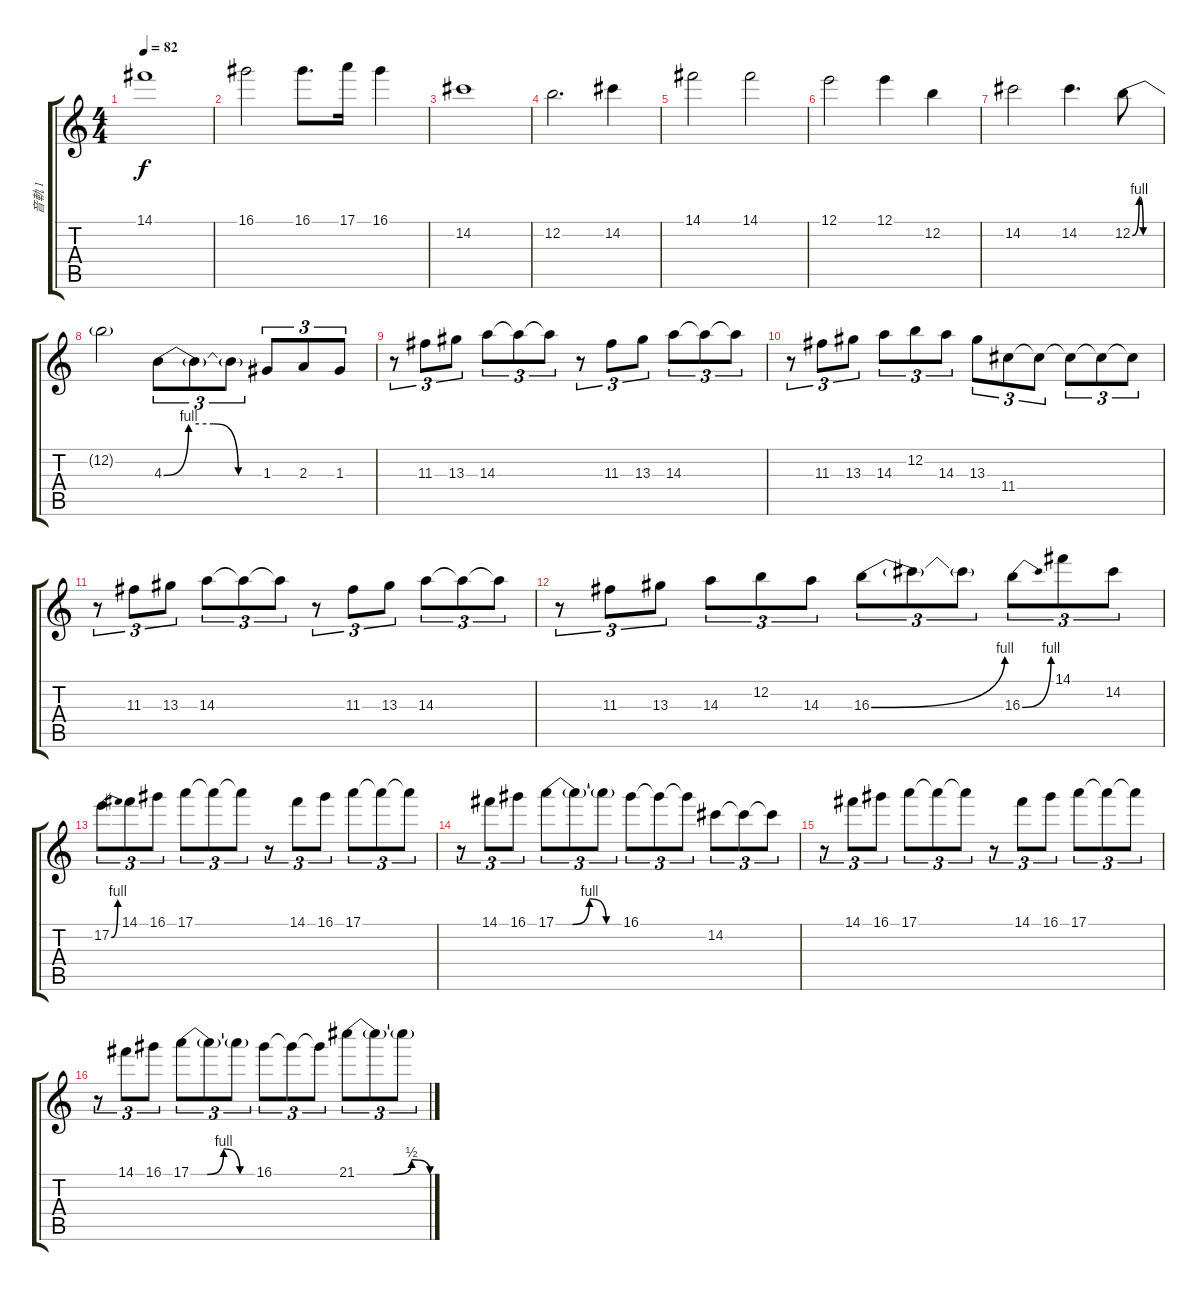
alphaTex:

\track ("音軌 1" "音軌 1") {instrument overdrivenguitar}
\staff {score tabs}
\tuning (E4 B3 G3 D3 A2 E2) {hide}
\ts (4 4)
\tempo 82
\clef g2
\ks c
14.1.1{dy f} |
16.1.2 16.1.8{d} 17.1.16 16.1.4 |
14.2.1 |
12.2.2{d} 14.2.4 |
14.1.2 14.1.2 |
12.1.2 12.1.4 12.2.4 |
14.2.2 14.2.4{d} 12.2{be (custom 0 0 15 4 24 0 45 0 60 0)}.8 |
12.2{t}.2 4.3{be (custom 0 0 15 4 30 4 45 0 60 0)}.8{tu (3 2)} 4.3{t}.8{tu (3 2)} 4.3{t}.8{tu (3 2)} 1.3.8{tu (3 2)} 2.3.8{tu (3 2)} 1.3.8{tu (3 2)} |
r.8{tu (3 2)} 11.3.8{tu (3 2)} 13.3.8{tu (3 2)} 14.3.8{tu (3 2)} 14.3{t}.8{tu (3 2)} 14.3{t}.8{tu (3 2)} r.8{tu (3 2)} 11.3.8{tu (3 2)} 13.3.8{tu (3 2)} 14.3.8{tu (3 2)} 14.3{t}.8{tu (3 2)} 14.3{t}.8{tu (3 2)} |
r.8{tu (3 2)} 11.3.8{tu (3 2)} 13.3.8{tu (3 2)} 14.3.8{tu (3 2)} 12.2.8{tu (3 2)} 14.3.8{tu (3 2)} 13.3.8{tu (3 2)} 11.4.8{tu (3 2)} 11.4{t}.8{tu (3 2)} 11.4{t}.8{tu (3 2)} 11.4{t}.8{tu (3 2)} 11.4{t}.8{tu (3 2)} |
r.8{tu (3 2)} 11.3.8{tu (3 2)} 13.3.8{tu (3 2)} 14.3.8{tu (3 2)} 14.3{t}.8{tu (3 2)} 14.3{t}.8{tu (3 2)} r.8{tu (3 2)} 11.3.8{tu (3 2)} 13.3.8{tu (3 2)} 14.3.8{tu (3 2)} 14.3{t}.8{tu (3 2)} 14.3{t}.8{tu (3 2)} |
r.8{tu (3 2)} 11.3.8{tu (3 2)} 13.3.8{tu (3 2)} 14.3.8{tu (3 2)} 12.2.8{tu (3 2)} 14.3.8{tu (3 2)} 16.3{be (bend 0 0 60 4)}.8{tu (3 2)} 16.3{t}.8{tu (3 2)} 16.3{t}.8{tu (3 2)} 16.3{be (bend 0 0 60 4)}.8{tu (3 2)} 14.1.8{tu (3 2)} 14.2.8{tu (3 2)} |
17.2{be (bend 0 0 60 4)}.8{tu (3 2)} 14.1.8{tu (3 2)} 16.1.8{tu (3 2)} 17.1.8{tu (3 2)} 17.1{t}.8{tu (3 2)} 17.1{t}.8{tu (3 2)} r.8{tu (3 2)} 14.1.8{tu (3 2)} 16.1.8{tu (3 2)} 17.1.8{tu (3 2)} 17.1{t}.8{tu (3 2)} 17.1{t}.8{tu (3 2)} |
r.8{tu (3 2)} 14.1.8{tu (3 2)} 16.1.8{tu (3 2)} 17.1{be (custom 0 0 15 0 30 4 45 0 60 0)}.8{tu (3 2)} 17.1{t}.8{tu (3 2)} 17.1{t}.8{tu (3 2)} 16.1.8{tu (3 2)} 16.1{t}.8{tu (3 2)} 16.1{t}.8{tu (3 2)} 14.2.8{tu (3 2)} 14.2{t}.8{tu (3 2)} 14.2{t}.8{tu (3 2)} |
r.8{tu (3 2)} 14.1.8{tu (3 2)} 16.1.8{tu (3 2)} 17.1.8{tu (3 2)} 17.1{t}.8{tu (3 2)} 17.1{t}.8{tu (3 2)} r.8{tu (3 2)} 14.1.8{tu (3 2)} 16.1.8{tu (3 2)} 17.1.8{tu (3 2)} 17.1{t}.8{tu (3 2)} 17.1{t}.8{tu (3 2)} |
r.8{tu (3 2)} 14.1.8{tu (3 2)} 16.1.8{tu (3 2)} 17.1{be (custom 0 0 15 0 30 4 45 0 60 0)}.8{tu (3 2)} 17.1{t}.8{tu (3 2)} 17.1{t}.8{tu (3 2)} 16.1.8{tu (3 2)} 16.1{t}.8{tu (3 2)} 16.1{t}.8{tu (3 2)} 21.1{be (custom 0 0 15 0 30 0 45 2 60 0)}.8{tu (3 2)} 21.1{t}.8{tu (3 2)} 21.1{t}.8{tu (3 2)}
